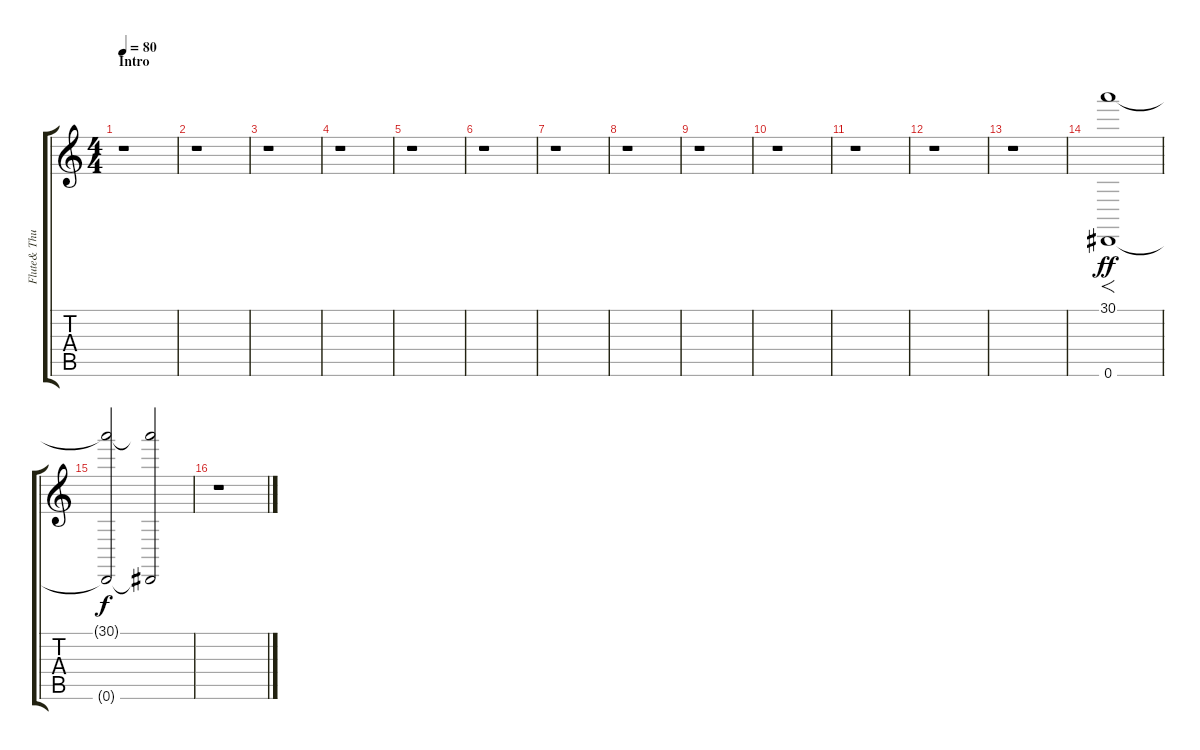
\track ("Flute& Thunder" "Flute& Thu") {instrument flute}
\staff {score tabs}
\tuning (Eb4 Bb3 Gb3 Db3 Ab2 Eb2) {hide}
\ts (4 4)
\section ("" "Intro")
\tempo 80
\clef g2
\ks c
r.1{dy ff instrument flute} |
r.1 |
r.1 |
r.1 |
r.1 |
r.1 |
r.1 |
r.1 |
r.1 |
r.1 |
r.1 |
r.1 |
r.1 |
(30.1 0.6).1{f instrument seashore} |
(30.1{t} 0.6{t}).2{dy f} (30.1{t} 0.6{t}).2 |
r.1{instrument flute}
